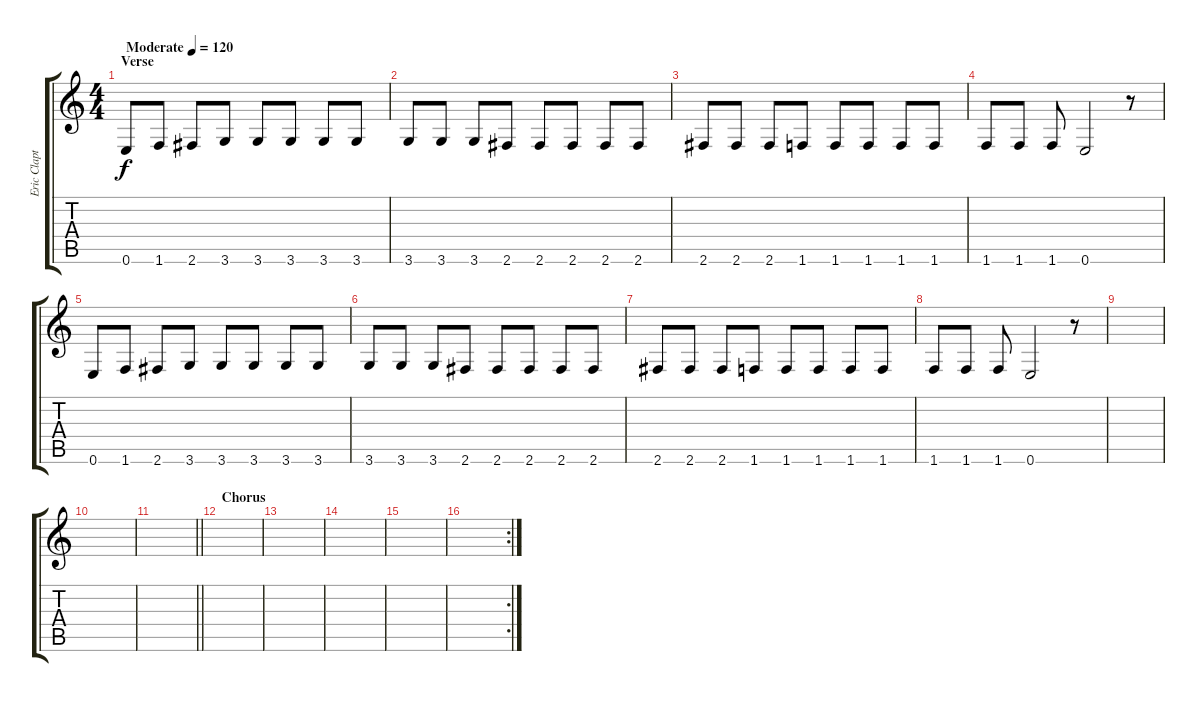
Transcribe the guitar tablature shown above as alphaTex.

\track ("Eric Clapton Fill" "Eric Clapt") {instrument electricguitarmuted}
\staff {score tabs}
\tuning (E4 B3 G3 D3 A2 E2) {hide}
\ts (4 4)
\section ("" "Verse")
\tempo (120 "Moderate")
\clef g2
\ks c
0.6.8{dy f instrument electricguitarmuted} 1.6.8 2.6.8 3.6.8 3.6.8 3.6.8 3.6.8 3.6.8 |
3.6.8 3.6.8 3.6.8 2.6.8 2.6.8 2.6.8 2.6.8 2.6.8 |
2.6.8 2.6.8 2.6.8 1.6.8 1.6.8 1.6.8 1.6.8 1.6.8 |
1.6.8 1.6.8 1.6.8 0.6.2 r.8 |
0.6.8 1.6.8 2.6.8 3.6.8 3.6.8 3.6.8 3.6.8 3.6.8 |
3.6.8 3.6.8 3.6.8 2.6.8 2.6.8 2.6.8 2.6.8 2.6.8 |
2.6.8 2.6.8 2.6.8 1.6.8 1.6.8 1.6.8 1.6.8 1.6.8 |
1.6.8 1.6.8 1.6.8 0.6.2 r.8 |
|
|
\barLineRight lightlight
|
\section ("" "Chorus")
|
|
|
|
\rc 2
